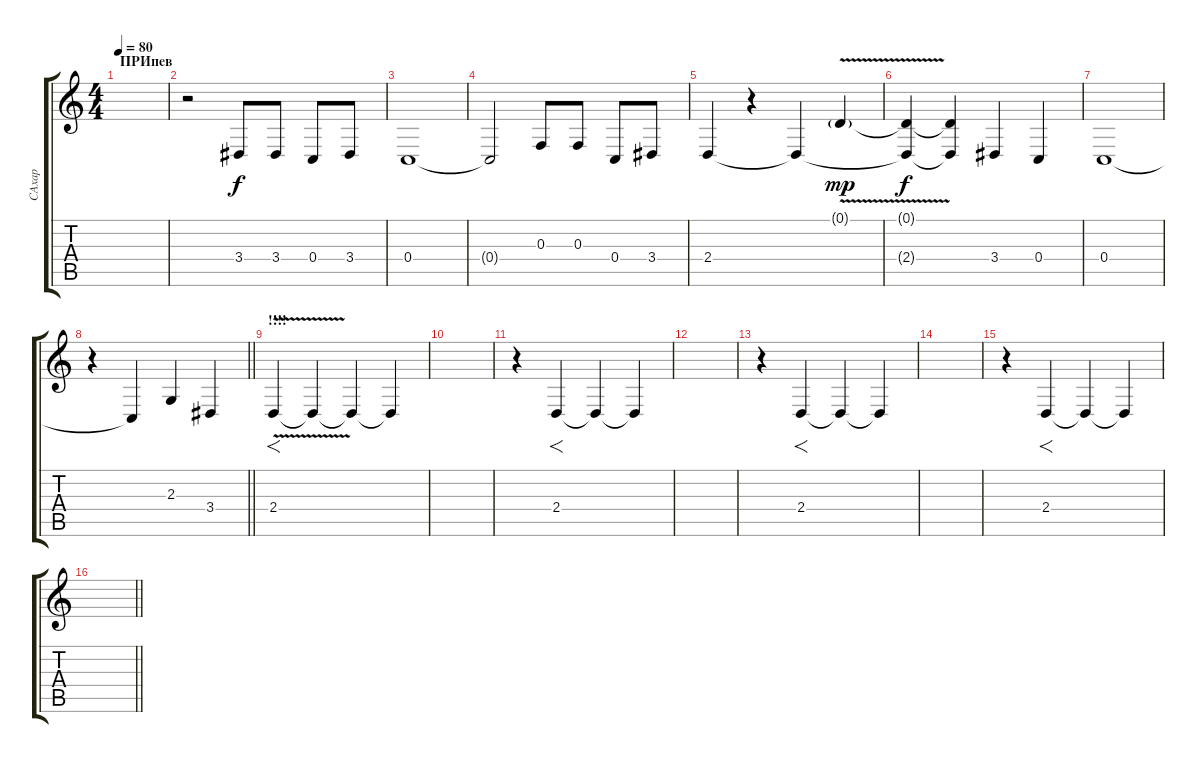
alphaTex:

\track ("САхар" "САхар") {instrument lead2sawtooth}
\staff {score tabs}
\tuning (D4 A3 F3 C3 G2 C2) {hide}
\ts (4 4)
\section ("" "ПРИпев")
\tempo 80
\clef g2
\ks c
|
r.2 3.4.8 3.4.8 0.4.8 3.4.8 |
0.4.1 |
0.4{t}.2 0.3.8 0.3.8 0.4.8 3.4.8 |
2.4.4 r.4 2.4{t}.4 0.1{v g}.4{dy mp} |
(0.1{t} 2.4{t}).4{dy f} (0.1{t} 2.4{t}).4 3.4.4 0.4.4 |
0.4.1 |
\barLineRight lightlight
r.4 0.4{t}.4 2.3.4 3.4.4 |
\section ("" "!!!!")
2.4{v}.4{f} 2.4{t}.4 2.4{t}.4 2.4{t}.4 |
|
r.4 2.4.4{f} 2.4{t}.4 2.4{t}.4 |
|
r.4 2.4.4{f} 2.4{t}.4 2.4{t}.4 |
|
r.4 2.4.4{f} 2.4{t}.4 2.4{t}.4 |
\barLineRight lightlight
